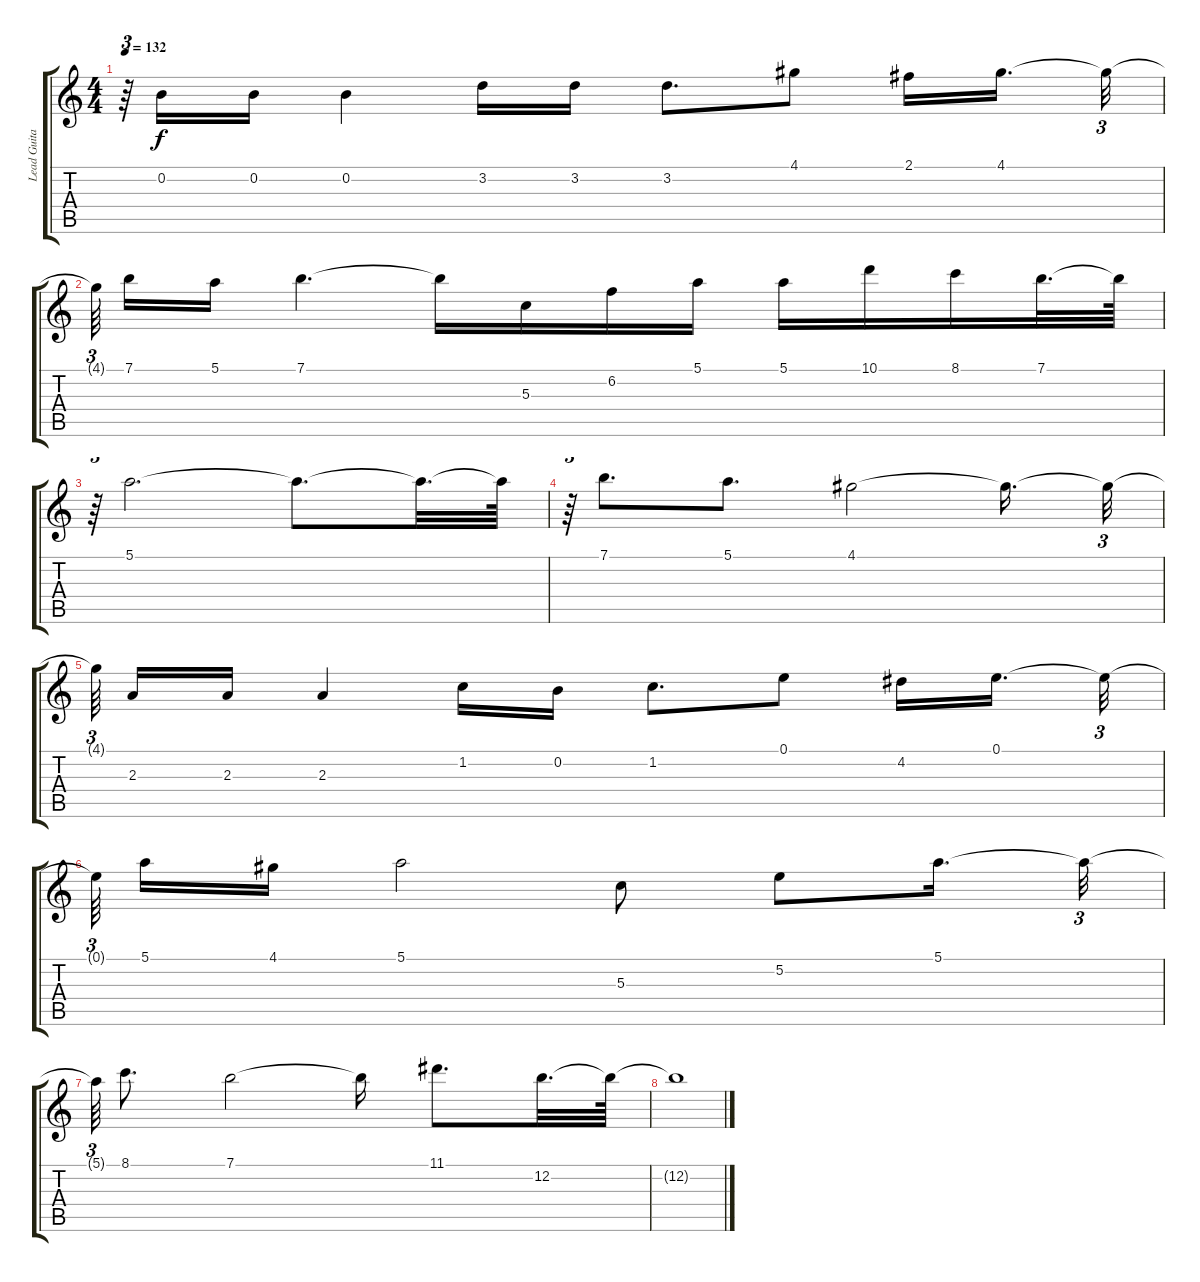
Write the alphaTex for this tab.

\track ("Lead Guitar 2" "Lead Guita") {instrument distortionguitar}
\staff {score tabs}
\tuning (E4 B3 G3 D3 A2 E2) {hide}
\ts (4 4)
\tempo 132
\clef g2
\ks c
r.64{tu (3 2) dy f} 0.2.16 0.2.16 0.2.4 3.2.16 3.2.16 3.2.8{d} 4.1.8 2.1.16 4.1.16{d beam splitsecondary} 4.1{t}.32{tu (3 2)} |
4.1{t}.64{tu (3 2) beam splitsecondary} 7.1.16 5.1.16 7.1.4{d} 7.1{t}.16 5.3.16 6.2.16 5.1.16 5.1.16 10.1.16 8.1.16 7.1.32{d} 7.1{t}.64 |
r.64{tu (3 2)} 5.1.2{d} 5.1{t}.8{d} 5.1{t}.32{d} 5.1{t}.64 |
r.64{tu (3 2)} 7.1.8{d} 5.1.8{d} 4.1.2 4.1{t}.16{d} 4.1{t}.32{tu (3 2)} |
4.1{t}.64{tu (3 2) beam splitsecondary} 2.3.16 2.3.16 2.3.4 1.2.16 0.2.16 1.2.8{d} 0.1.8 4.2.16 0.1.16{d beam splitsecondary} 0.1{t}.32{tu (3 2)} |
0.1{t}.64{tu (3 2) beam splitsecondary} 5.1.16 4.1.16 5.1.2 5.3.8 5.2.8 5.1.16{d} 5.1{t}.32{tu (3 2)} |
5.1{t}.64{tu (3 2)} 8.1.8{d} 7.1.2 7.1{t}.16 11.1.8{d} 12.2.32{d} 12.2{t}.64 |
12.2{t}.1
